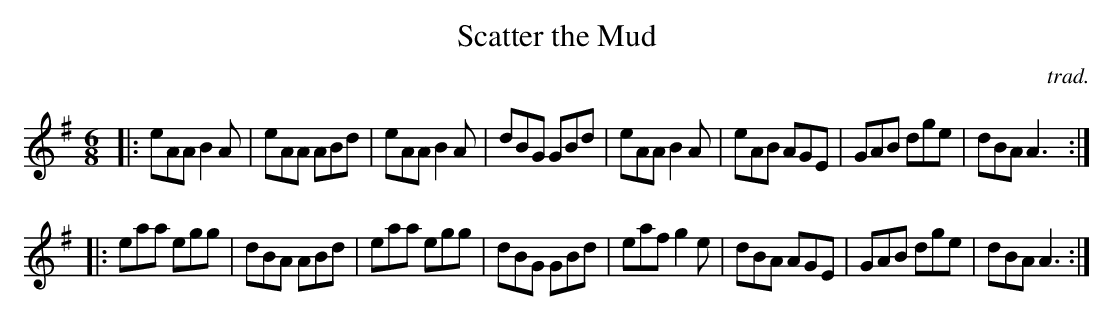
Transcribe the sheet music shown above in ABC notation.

X:1
T: Scatter the Mud
C: trad.
M: 6/8
L: 1/8
K: Ador
|:\
eAA B2A | eAA ABd | eAA B2A | dBG GBd |\
eAA B2A | eAB AGE | GAB dge | dBA A3 :|
|:\
eaa egg | dBA ABd | eaa egg | dBG GBd |\
eaf g2e | dBA AGE | GAB dge | dBA A3 :|
